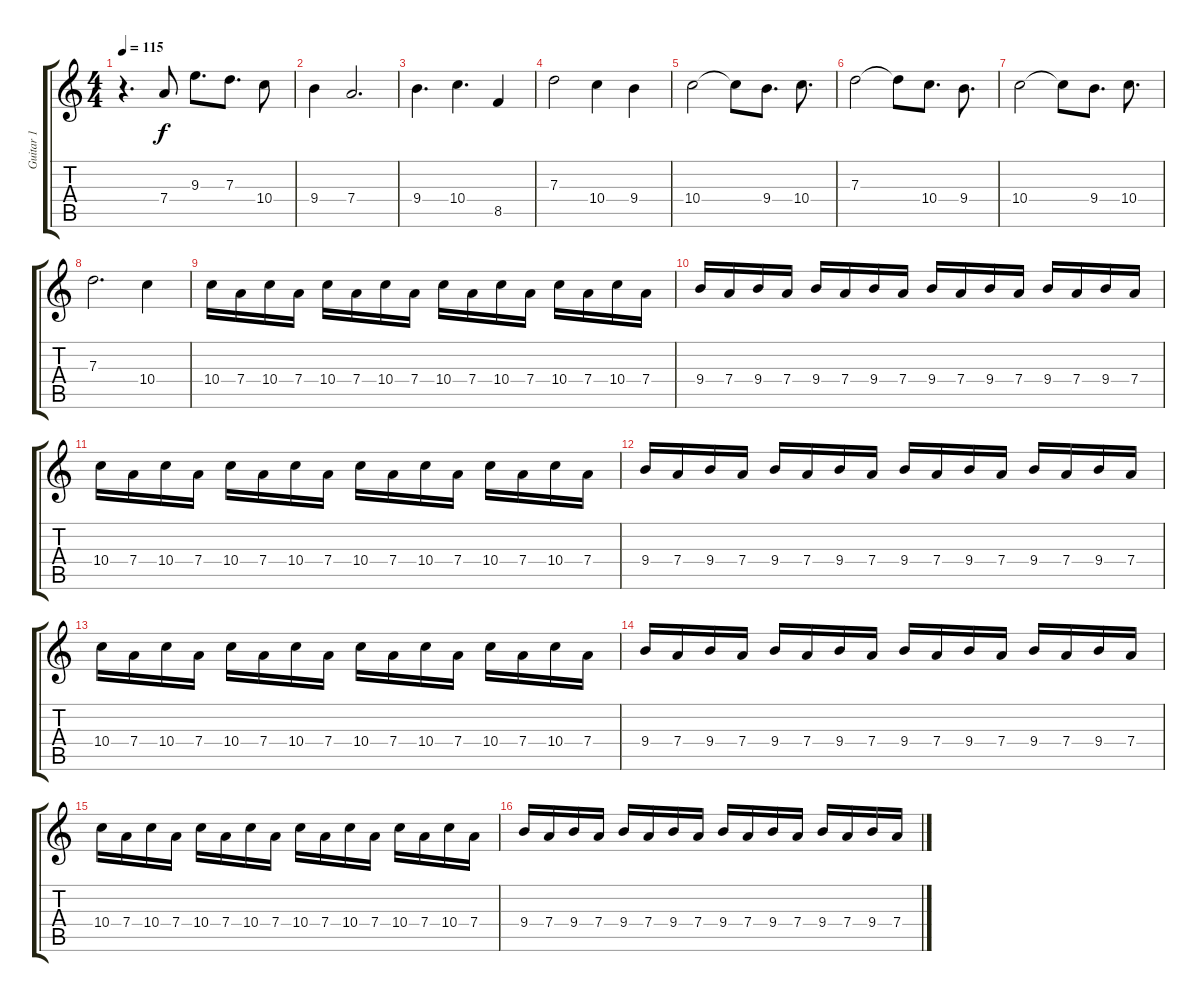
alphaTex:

\track ("Guitar 1" "Guitar 1") {instrument distortionguitar}
\staff {score tabs}
\tuning (E4 B3 G3 D3 A2 E2) {hide}
\ts (4 4)
\tempo 115
\clef g2
\ks c
r.4{d dy f} 7.4.8 9.3.8{d} 7.3.8{d} 10.4.8 |
9.4.4 7.4.2{d} |
9.4.4{d} 10.4.4{d} 8.5.4 |
7.3.2 10.4.4 9.4.4 |
10.4.2 10.4{t}.8 9.4.8{d} 10.4.8{d} |
7.3.2 7.3{t}.8 10.4.8{d} 9.4.8{d} |
10.4.2 10.4{t}.8 9.4.8{d} 10.4.8{d} |
7.3.2{d} 10.4.4 |
10.4.16 7.4.16 10.4.16 7.4.16 10.4.16 7.4.16 10.4.16 7.4.16 10.4.16 7.4.16 10.4.16 7.4.16 10.4.16 7.4.16 10.4.16 7.4.16 |
9.4.16 7.4.16 9.4.16 7.4.16 9.4.16 7.4.16 9.4.16 7.4.16 9.4.16 7.4.16 9.4.16 7.4.16 9.4.16 7.4.16 9.4.16 7.4.16 |
10.4.16 7.4.16 10.4.16 7.4.16 10.4.16 7.4.16 10.4.16 7.4.16 10.4.16 7.4.16 10.4.16 7.4.16 10.4.16 7.4.16 10.4.16 7.4.16 |
9.4.16 7.4.16 9.4.16 7.4.16 9.4.16 7.4.16 9.4.16 7.4.16 9.4.16 7.4.16 9.4.16 7.4.16 9.4.16 7.4.16 9.4.16 7.4.16 |
10.4.16 7.4.16 10.4.16 7.4.16 10.4.16 7.4.16 10.4.16 7.4.16 10.4.16 7.4.16 10.4.16 7.4.16 10.4.16 7.4.16 10.4.16 7.4.16 |
9.4.16 7.4.16 9.4.16 7.4.16 9.4.16 7.4.16 9.4.16 7.4.16 9.4.16 7.4.16 9.4.16 7.4.16 9.4.16 7.4.16 9.4.16 7.4.16 |
10.4.16 7.4.16 10.4.16 7.4.16 10.4.16 7.4.16 10.4.16 7.4.16 10.4.16 7.4.16 10.4.16 7.4.16 10.4.16 7.4.16 10.4.16 7.4.16 |
9.4.16 7.4.16 9.4.16 7.4.16 9.4.16 7.4.16 9.4.16 7.4.16 9.4.16 7.4.16 9.4.16 7.4.16 9.4.16 7.4.16 9.4.16 7.4.16
